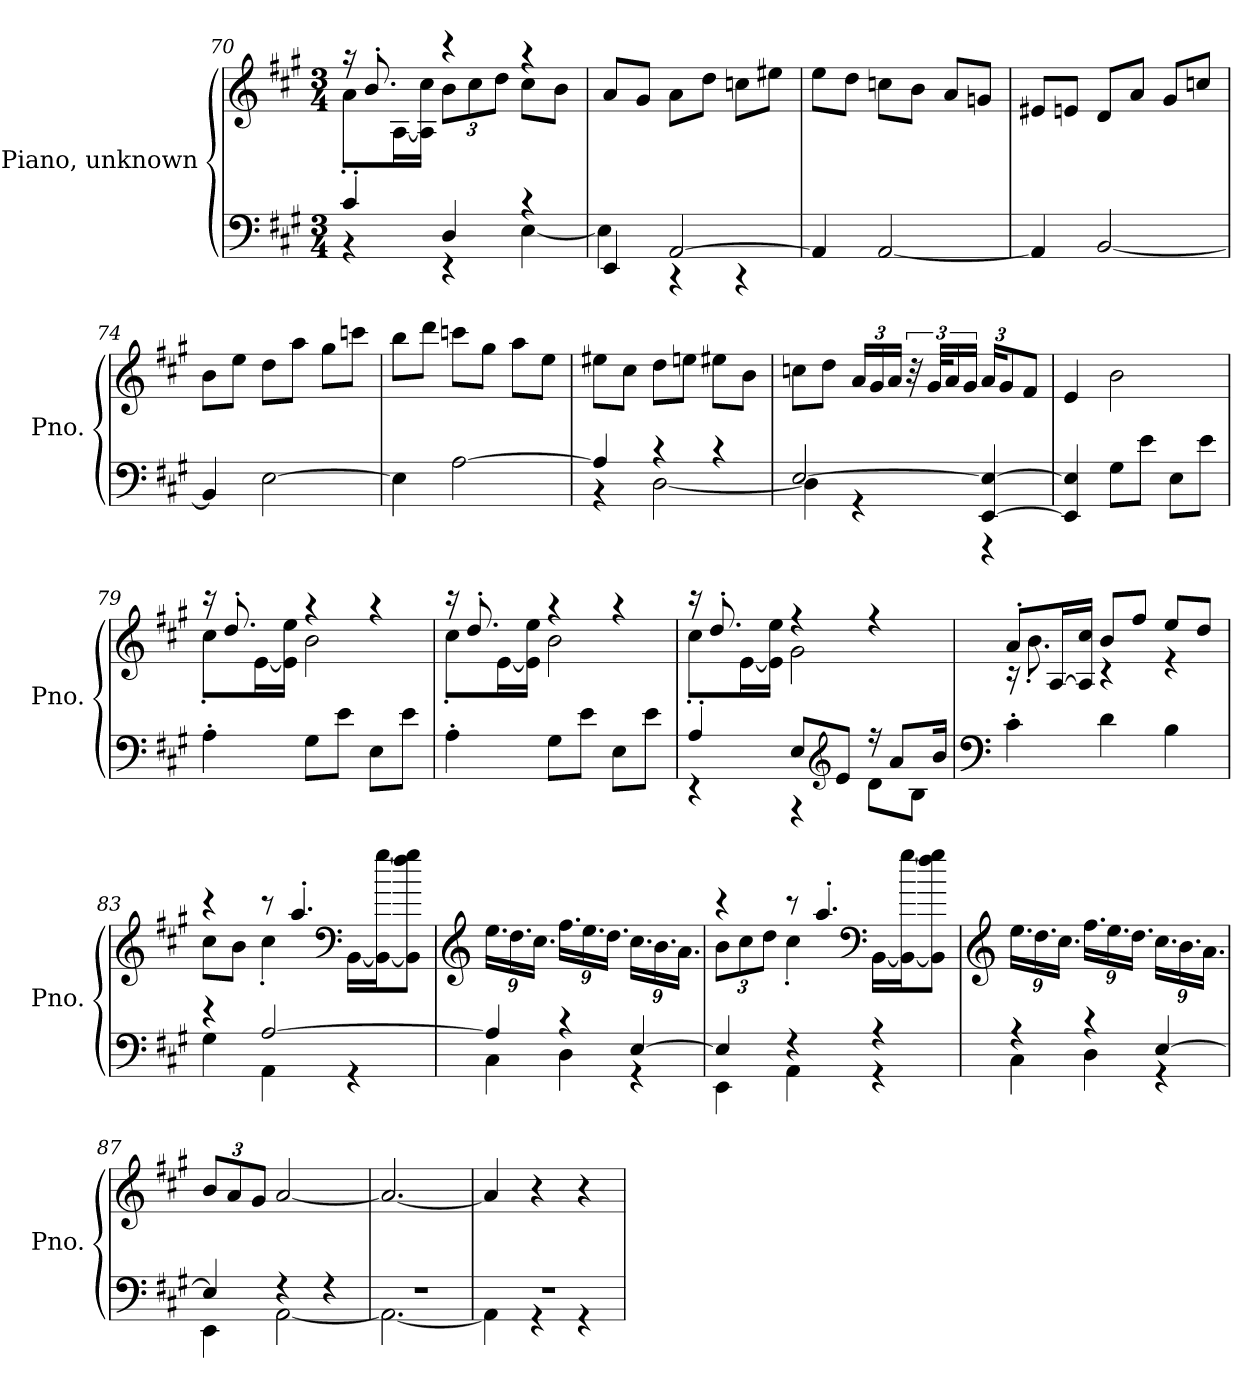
**kern	**kern
*part1	*part1
*staff2	*staff1
*I"Piano, unknown	*
*I'Pno.	*
*clefF4	*clefG2
*k[f#c#g#]	*k[f#c#g#]
*M3/4	*M3/4
=70	=70
*^	*^
4c#'/	4r	16r	8a'\L
.	.	8.b'/	.
.	.	.	[16A\L
.	.	.	16A\] 16cc#\JJ
*	*	*	*Xbrackettup
4D/	4r	4r	12b\L
.	.	.	12cc#\
.	.	.	12dd\J
4r	[4E\	4r	8cc#\L
.	.	.	8b\J
*	*	*v	*v
=71	=71	=71
4EE/	4E\]	8a/L
.	.	8g#/J
[2AA/	4r	8a\L
.	.	8dd\J
.	4r	8ccn\L
.	.	8ee#X\J
*v	*v	*
=72	=72
4AA/]	8ee\L
.	8dd\J
[2AA/	8ccn\L
.	8b\J
.	8a/L
.	8gn/J
!!LO:LB:g=z
=73	=73
4AA/]	8e#X/L
.	8en/J
[2BB/	8d/L
.	8a/J
.	8g#/L
.	8ccn/J
=74	=74
4BB/]	8b\L
.	8ee\J
[2E\	8dd\L
.	8aa\J
.	8gg#\L
.	8cccn\J
=75	=75
4E\]	8bb\L
.	8ddd\J
[2A\	8cccn\L
.	8gg#\J
.	8aa\L
.	8ee\J
=76	=76
*^	*
4A/]	4r	8ee#X\L
.	.	8cc#\J
4r	[2D\	8dd\L
.	.	8een\J
4r	.	8ee#X\L
.	.	8b\J
=77	=77	=77
[2E/	4D\]	8ccn\L
.	.	8dd\J
.	4r	24a/LL
.	.	24g#/
.	.	24a/JJ
*	*	*brackettup
.	.	48r
.	.	48g#/KLL
.	.	24a/
.	.	24g#/JJ
*	*	*Xbrackettup
[4EE/ 4E/_	4r	24a/KL
.	.	12g#/
.	.	8f#/J
*v	*v	*
!!LO:PB:g=z
=78	=78
4EE/] 4E/]	4e/
8G#\L	2b\
8e\J	.
8E\L	.
8e\J	.
=79	=79
*	*^
4A'\	16r	8cc#'\L
.	8.dd'/	.
.	.	[16e\L
.	.	16e\] 16ee\JJ
8G#\L	4r	2b\
8e\J	.	.
8E\L	4r	.
8e\J	.	.
=80	=80	=80
4A'\	16r	8cc#'\L
.	8.dd'/	.
.	.	[16e\L
.	.	16e\] 16ee\JJ
8G#\L	4r	2b\
8e\J	.	.
8E\L	4r	.
8e\J	.	.
=81	=81	=81
*^	*	*
4A'/	4r	16r	8cc#'\L
.	.	8.dd'/	.
.	.	.	[16e\L
.	.	.	16e\] 16ee\JJ
8E/L	4r	4r	2g#\
*clefG2	*	*	*
8e/J	.	.	.
16r	8d\L	4r	.
8a/L	.	.	.
.	8B\J	.	.
16b/Jk	.	.	.
*v	*v	*	*
!!LO:LB:g=z	!!
=82	=82	=82
*clefF4	*	*
4c#'\	8a'/L	16r
.	.	8.b'\
.	[16A/L	.
.	16A/] 16cc#/JJ	.
4d\	8b/L	4r
.	8ff#/J	.
4B\	8ee/L	4r
.	8dd/J	.
=83	=83	=83
*^	*	*
4r	4G#\	4r	8cc#\L
.	.	.	8b\J
[2A/	4AA\	8r	4cc#'\
.	.	4.aa'/	.
*	*	*clefF4	*
.	4r	.	[16BB\LL
.	.	.	16BB\_ [16gg#\J
.	.	.	8BB\] 8ff#\ 8gg#\]J
*	*	*v	*v
=84	=84	=84
*	*	*clefG2
4A/]	4C#\	18.ee\LL
.	.	18.dd\
.	.	18.cc#\JJ
4r	4D\	18.ff#\LL
.	.	18.ee\
.	.	18.dd\JJ
[4E/	4r	18.cc#\LL
.	.	18.b\
.	.	18.a\JJ
!!LO:LB:g=z
=85	=85	=85
*	*	*^
4E/]	4EE\	4r	12b\L
.	.	.	12cc#\
.	.	.	12dd\J
4r	4AA\	8r	4cc#'\
.	.	4.aa'/	.
*	*	*clefF4	*
4r	4r	.	[16BB\LL
.	.	.	16BB\_ [16gg#\J
.	.	.	8BB\] 8ff#\ 8gg#\]J
*	*	*v	*v
=86	=86	=86
*	*	*clefG2
4r	4C#\	18.ee\LL
.	.	18.dd\
.	.	18.cc#\JJ
4r	4D\	18.ff#\LL
.	.	18.ee\
.	.	18.dd\JJ
[4E/	4r	18.cc#\LL
.	.	18.b\
.	.	18.a\JJ
=87	=87	=87
4E/]	4EE\	12b/L
.	.	12a/
.	.	12g#/J
4r	[2AA\	[2a/
4r	.	.
=88	=88	=88
2.r	2.AA\_	2.a/_
=89	=89	=89
2.r	4AA\]	4a/]
.	4r	4r
.	4r	4r
*v	*v	*
=	=
*-	*-
